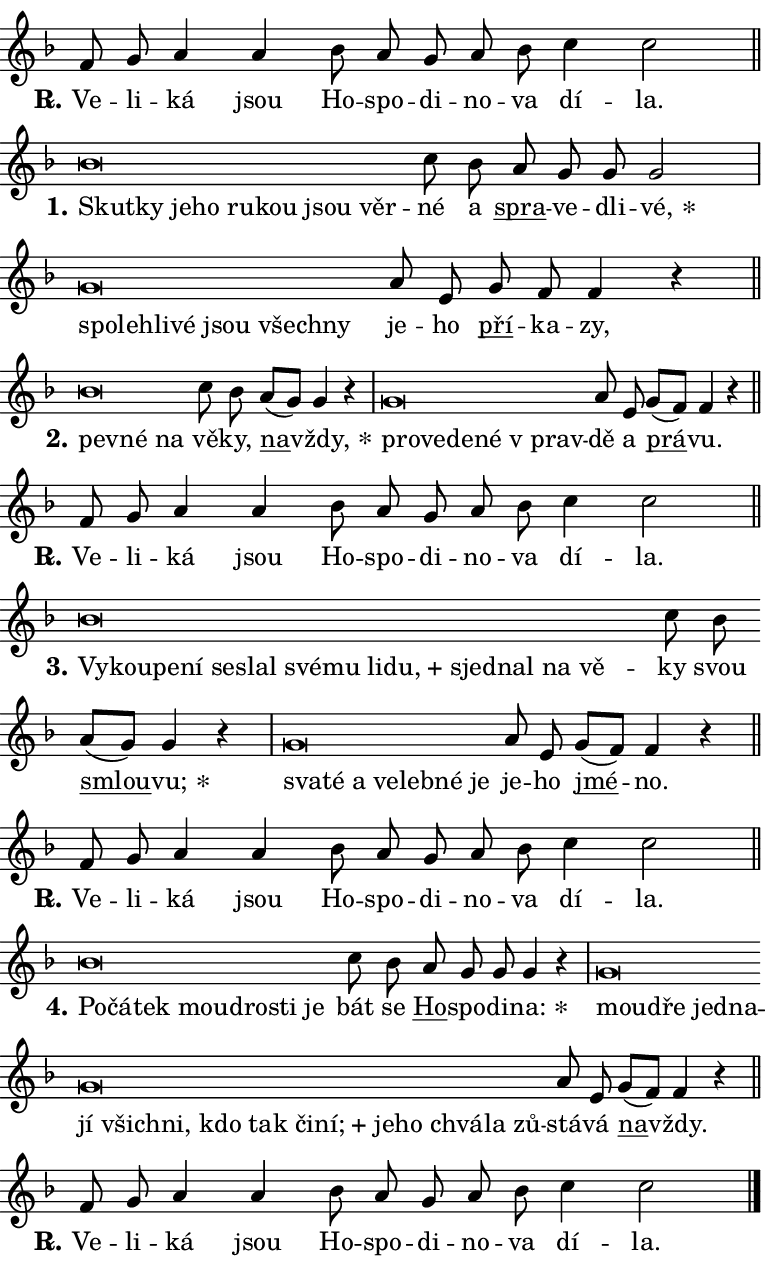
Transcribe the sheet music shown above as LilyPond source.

\version "2.24.0"
\header { tagline = "" }
\paper {
  indent = 0\cm
  top-margin = 0\cm
  right-margin = 0.13\cm % to fit lyric hyphens
  bottom-margin = 0\cm
  left-margin = 0\cm
  paper-width = 13\cm
  page-breaking = #ly:one-page-breaking
  system-system-spacing.basic-distance = #11
  score-system-spacing.basic-distance = #11
  ragged-last = ##f
}


%% Author: Thomas Morley
%% https://lists.gnu.org/archive/html/lilypond-user/2020-05/msg00002.html
#(define (line-position grob)
"Returns position of @var[grob} in current system:
   @code{'start}, if at first time-step
   @code{'end}, if at last time-step
   @code{'middle} otherwise
"
  (let* ((col (ly:item-get-column grob))
         (ln (ly:grob-object col 'left-neighbor))
         (rn (ly:grob-object col 'right-neighbor))
         (col-to-check-left (if (ly:grob? ln) ln col))
         (col-to-check-right (if (ly:grob? rn) rn col))
         (break-dir-left
           (and
             (ly:grob-property col-to-check-left 'non-musical #f)
             (ly:item-break-dir col-to-check-left)))
         (break-dir-right
           (and
             (ly:grob-property col-to-check-right 'non-musical #f)
             (ly:item-break-dir col-to-check-right))))
        (cond ((eqv? 1 break-dir-left) 'start)
              ((eqv? -1 break-dir-right) 'end)
              (else 'middle))))

#(define (tranparent-at-line-position vctor)
  (lambda (grob)
  "Relying on @code{line-position} select the relevant enry from @var{vctor}.
Used to determine transparency,"
    (case (line-position grob)
      ((end) (not (vector-ref vctor 0)))
      ((middle) (not (vector-ref vctor 1)))
      ((start) (not (vector-ref vctor 2))))))

noteHeadBreakVisibility =
#(define-music-function (break-visibility)(vector?)
"Makes @code{NoteHead}s transparent relying on @var{break-visibility}"
#{
  \override NoteHead.transparent =
    #(tranparent-at-line-position break-visibility)
#})

#(define delete-ledgers-for-transparent-note-heads
  (lambda (grob)
    "Reads whether a @code{NoteHead} is transparent.
If so this @code{NoteHead} is removed from @code{'note-heads} from
@var{grob}, which is supposed to be @code{LedgerLineSpanner}.
As a result ledgers are not printed for this @code{NoteHead}"
    (let* ((nhds-array (ly:grob-object grob 'note-heads))
           (nhds-list
             (if (ly:grob-array? nhds-array)
                 (ly:grob-array->list nhds-array)
                 '()))
           ;; Relies on the transparent-property being done before
           ;; Staff.LedgerLineSpanner.after-line-breaking is executed.
           ;; This is fragile ...
           (to-keep
             (remove
               (lambda (nhd)
                 (ly:grob-property nhd 'transparent #f))
               nhds-list)))
      ;; TODO find a better method to iterate over grob-arrays, similiar
      ;; to filter/remove etc for lists
      ;; For now rebuilt from scratch
      (set! (ly:grob-object grob 'note-heads)  '())
      (for-each
        (lambda (nhd)
          (ly:pointer-group-interface::add-grob grob 'note-heads nhd))
        to-keep))))

squashNotes = {
  \override NoteHead.X-extent = #'(-0.2 . 0.2)
  \override NoteHead.Y-extent = #'(-0.75 . 0)
  \override NoteHead.stencil =
    #(lambda (grob)
       (let ((pos (ly:grob-property grob 'staff-position)))
         (begin
           (if (< pos -7) (display "ERROR: Lower brevis then expected\n") (display ""))
           (if (<= pos -6) ly:text-interface::print ly:note-head::print))))
}
unSquashNotes = {
  \revert NoteHead.X-extent
  \revert NoteHead.Y-extent
  \revert NoteHead.stencil
}

hideNotes = \noteHeadBreakVisibility #begin-of-line-visible
unHideNotes = \noteHeadBreakVisibility #all-visible

% work-around for resetting accidentals
% https://lilypond.org/doc/v2.23/Documentation/notation/displaying-rhythms#unmetered-music
cadenzaMeasure = {
  \cadenzaOff
  \partial 1024 s1024
  \cadenzaOn
}

#(define-markup-command (accent layout props text) (markup?)
  "Underline accented syllable"
  (interpret-markup layout props
    #{\markup \override #'(offset . 4.3) \underline { #text }#}))

responsum = \markup \concat {
  "R" \hspace #-1.05 \path #0.1 #'((moveto 0 0.07) (lineto 0.9 0.8)) \hspace #0.05 "."
}

spaceSize = #0.6828661417322834 % exact space size for TeX Gyre Schola

\layout {
  \context {
    \Staff
    \remove "Time_signature_engraver"
    \override LedgerLineSpanner.after-line-breaking = #delete-ledgers-for-transparent-note-heads
  }
  \context {
    \Lyrics {
      \override LyricSpace.minimum-distance = \spaceSize
      \override LyricText.font-name = #"TeX Gyre Schola"
      \override LyricText.font-size = 1
      \override StanzaNumber.font-name = #"TeX Gyre Schola Bold"
      \override StanzaNumber.font-size = 1
    }
  }
  \context {
    \Score 
    \override NoteHead.text =
      #(lambda (grob) 
        (let ((pos (ly:grob-property grob 'staff-position)))
          #{\markup {
            \combine
              \halign #-0.55 \raise #(if (= pos -6) 0 0.5) \override #'(thickness . 2) \draw-line #'(3.2 . 0)
              \musicglyph "noteheads.sM1"
          }#}))
  }
}

% magnetic-lyrics.ily
%
%   written by
%     Jean Abou Samra <jean@abou-samra.fr>
%     Werner Lemberg <wl@gnu.org>
%
%   adapted by
%     Jiri Hon <jiri.hon@gmail.com>
%
% Version 2022-Apr-15

% https://www.mail-archive.com/lilypond-user@gnu.org/msg149350.html

#(define (Left_hyphen_pointer_engraver context)
   "Collect syllable-hyphen-syllable occurrences in lyrics and store
them in properties.  This engraver only looks to the left.  For
example, if the lyrics input is @code{foo -- bar}, it does the
following.

@itemize @bullet
@item
Set the @code{text} property of the @code{LyricHyphen} grob between
@q{foo} and @q{bar} to @code{foo}.

@item
Set the @code{left-hyphen} property of the @code{LyricText} grob with
text @q{foo} to the @code{LyricHyphen} grob between @q{foo} and
@q{bar}.
@end itemize

Use this auxiliary engraver in combination with the
@code{lyric-@/text::@/apply-@/magnetic-@/offset!} hook."
   (let ((hyphen #f)
         (text #f))
     (make-engraver
      (acknowledgers
       ((lyric-syllable-interface engraver grob source-engraver)
        (set! text grob)))
      (end-acknowledgers
       ((lyric-hyphen-interface engraver grob source-engraver)
        ;(when (not (grob::has-interface grob 'lyric-space-interface))
          (set! hyphen grob)));)
      ((stop-translation-timestep engraver)
       (when (and text hyphen)
         (ly:grob-set-object! text 'left-hyphen hyphen))
       (set! text #f)
       (set! hyphen #f)))))

#(define (lyric-text::apply-magnetic-offset! grob)
   "If the space between two syllables is less than the value in
property @code{LyricText@/.details@/.squash-threshold}, move the right
syllable to the left so that it gets concatenated with the left
syllable.

Use this function as a hook for
@code{LyricText@/.after-@/line-@/breaking} if the
@code{Left_@/hyphen_@/pointer_@/engraver} is active."
   (let ((hyphen (ly:grob-object grob 'left-hyphen #f)))
     (when hyphen
       (let ((left-text (ly:spanner-bound hyphen LEFT)))
         (when (grob::has-interface left-text 'lyric-syllable-interface)
           (let* ((common (ly:grob-common-refpoint grob left-text X))
                  (this-x-ext (ly:grob-extent grob common X))
                  (left-x-ext
                   (begin
                     ;; Trigger magnetism for left-text.
                     (ly:grob-property left-text 'after-line-breaking)
                     (ly:grob-extent left-text common X)))
                  ;; `delta` is the gap width between two syllables.
                  (delta (- (interval-start this-x-ext)
                            (interval-end left-x-ext)))
                  (details (ly:grob-property grob 'details))
                  (threshold (assoc-get 'squash-threshold details 0.2)))
             (when (< delta threshold)
               (let* (;; We have to manipulate the input text so that
                      ;; ligatures crossing syllable boundaries are not
                      ;; disabled.  For languages based on the Latin
                      ;; script this is essentially a beautification.
                      ;; However, for non-Western scripts it can be a
                      ;; necessity.
                      (lt (ly:grob-property left-text 'text))
                      (rt (ly:grob-property grob 'text))
                      (is-space (grob::has-interface hyphen 'lyric-space-interface))
                      (space (if is-space " " ""))
                      (extra-delta (if is-space spaceSize 0))
                      ;; Append new syllable.
                      (ltrt-space (if (and (string? lt) (string? rt))
                                (string-append lt space rt)
                                (make-concat-markup (list lt space rt))))
                      ;; Right-align `ltrt` to the right side.
                      (ltrt-space-markup (grob-interpret-markup
                               grob
                               (make-translate-markup
                                (cons (interval-length this-x-ext) 0)
                                (make-right-align-markup ltrt-space)))))
                 (begin
                   ;; Don't print `left-text`.
                   (ly:grob-set-property! left-text 'stencil #f)
                   ;; Set text and stencil (which holds all collected
                   ;; syllables so far) and shift it to the left.
                   (ly:grob-set-property! grob 'text ltrt-space)
                   (ly:grob-set-property! grob 'stencil ltrt-space-markup)
                   (ly:grob-translate-axis! grob (- (- delta extra-delta)) X))))))))))


#(define (lyric-hyphen::displace-bounds-first grob)
   ;; Make very sure this callback isn't triggered too early.
   (let ((left (ly:spanner-bound grob LEFT))
         (right (ly:spanner-bound grob RIGHT)))
     (ly:grob-property left 'after-line-breaking)
     (ly:grob-property right 'after-line-breaking)
     (ly:lyric-hyphen::print grob)))

squashThreshold = #0.4

\layout {
  \context {
    \Lyrics
    \consists #Left_hyphen_pointer_engraver
    \override LyricText.after-line-breaking =
      #lyric-text::apply-magnetic-offset!
    \override LyricHyphen.stencil = #lyric-hyphen::displace-bounds-first
    \override LyricText.details.squash-threshold = \squashThreshold
    \override LyricHyphen.minimum-distance = 0
    \override LyricHyphen.minimum-length = \squashThreshold
  }
}

squashText = \override LyricText.details.squash-threshold = 9999
unSquashText = \override LyricText.details.squash-threshold = \squashThreshold

leftText = \override LyricText.self-alignment-X = #LEFT
unLeftText = \revert LyricText.self-alignment-X

starOffset = #(lambda (grob) 
                (let ((x_offset (ly:self-alignment-interface::aligned-on-x-parent grob)))
                  (if (= x_offset 0) 0 (+ x_offset 1.2))))

star = #(define-music-function (syllable)(string?)
"Append star separator at the end of a syllable"
#{
  \once \override LyricText.X-offset = #starOffset
  \lyricmode { \markup {
    #syllable
    \override #'((font-name . "TeX Gyre Schola Bold")) \hspace #0.2 \lower #0.65 \larger "*"
  } }
#})

starAccent = #(define-music-function (syllable)(string?)
"Append star separator at the end of a syllable and make accent"
#{
  \once \override LyricText.X-offset = #starOffset
  \lyricmode { \markup {
    \accent #syllable
    \override #'((font-name . "TeX Gyre Schola Bold")) \hspace #0.2 \lower #0.65 \larger "*"
  } }
#})

breath = #(define-music-function (syllable)(string?)
"Append breathing indicator at the end of a syllable"
#{
  \lyricmode { \markup { #syllable "+" } }
#})

optionalBreath = #(define-music-function (syllable)(string?)
"Append optional breathing indicator at the end of a syllable"
#{
  \lyricmode { \markup { #syllable "(+)" } }
#})


\score {
    <<
        \new Voice = "melody" { \cadenzaOn \key f \major \relative { f'8 g a4 a \bar "" bes8 a g a bes \bar "" c4 c2 \cadenzaMeasure \bar "||" \break } }
        \new Lyrics \lyricsto "melody" { \lyricmode { \set stanza = \responsum
Ve -- li -- ká jsou Ho -- spo -- di -- no -- va dí -- la. } }
    >>
    \layout {}
}

\score {
    <<
        \new Voice = "melody" { \cadenzaOn \key f \major \relative { \squashNotes bes'\breve*1/16 \hideNotes \breve*1/16 \bar "" \breve*1/16 \bar "" \breve*1/16 \bar "" \breve*1/16 \bar "" \breve*1/16 \bar "" \breve*1/16 \breve*1/16 \bar "" \unHideNotes \unSquashNotes c8 bes \bar "" a g g g2 \cadenzaMeasure \bar "|" \squashNotes g\breve*1/16 \hideNotes \breve*1/16 \bar "" \breve*1/16 \bar "" \breve*1/16 \bar "" \breve*1/16 \bar "" \breve*1/16 \breve*1/16 \bar "" \unHideNotes \unSquashNotes a8 e \bar "" g f f4 r \cadenzaMeasure \bar "||" \break } }
        \new Lyrics \lyricsto "melody" { \lyricmode { \set stanza = "1."
\leftText Skut -- \squashText ky je -- ho ru -- kou jsou věr -- \unLeftText \unSquashText né a \markup \accent spra -- ve -- dli -- \star vé, \leftText spo -- \squashText leh -- li -- vé jsou všech -- ny \unLeftText \unSquashText je -- ho \markup \accent pří -- ka -- zy, } }
    >>
    \layout {}
}

\score {
    <<
        \new Voice = "melody" { \cadenzaOn \key f \major \relative { \squashNotes bes'\breve*1/16 \hideNotes \breve*1/16 \breve*1/16 \bar "" \unHideNotes \unSquashNotes c8 bes \bar "" a[( g)] g4 r \cadenzaMeasure \bar "|" \squashNotes g\breve*1/16 \hideNotes \breve*1/16 \bar "" \breve*1/16 \bar "" \breve*1/16 \breve*1/16 \bar "" \unHideNotes \unSquashNotes a8 e \bar "" g[( f)] f4 r \cadenzaMeasure \bar "||" \break } }
        \new Lyrics \lyricsto "melody" { \lyricmode { \set stanza = "2."
\leftText pev -- \squashText né na \unLeftText \unSquashText vě -- ky, \markup \accent na -- \star vždy, \leftText pro -- \squashText ve -- de -- né "v prav" -- \unLeftText \unSquashText dě a \markup \accent prá -- vu. } }
    >>
    \layout {}
}

\score {
    <<
        \new Voice = "melody" { \cadenzaOn \key f \major \relative { f'8 g a4 a \bar "" bes8 a g a bes \bar "" c4 c2 \cadenzaMeasure \bar "||" \break } }
        \new Lyrics \lyricsto "melody" { \lyricmode { \set stanza = \responsum
Ve -- li -- ká jsou Ho -- spo -- di -- no -- va dí -- la. } }
    >>
    \layout {}
}

\score {
    <<
        \new Voice = "melody" { \cadenzaOn \key f \major \relative { \squashNotes bes'\breve*1/16 \hideNotes \breve*1/16 \bar "" \breve*1/16 \bar "" \breve*1/16 \bar "" \breve*1/16 \bar "" \breve*1/16 \bar "" \breve*1/16 \bar "" \breve*1/16 \bar "" \breve*1/16 \bar "" \breve*1/16 \bar "" \breve*1/16 \bar "" \breve*1/16 \bar "" \breve*1/16 \breve*1/16 \bar "" \unHideNotes \unSquashNotes c8 bes \bar "" a[( g)] g4 r \cadenzaMeasure \bar "|" \squashNotes g\breve*1/16 \hideNotes \breve*1/16 \bar "" \breve*1/16 \bar "" \breve*1/16 \bar "" \breve*1/16 \bar "" \breve*1/16 \breve*1/16 \bar "" \unHideNotes \unSquashNotes a8 e \bar "" g[( f)] f4 r \cadenzaMeasure \bar "||" \break } }
        \new Lyrics \lyricsto "melody" { \lyricmode { \set stanza = "3."
\leftText Vy -- \squashText kou -- pe -- ní se -- slal své -- mu li -- \breath "du," sjed -- nal na vě -- \unLeftText \unSquashText ky svou \markup \accent smlou -- \star vu; \leftText sva -- \squashText té a ve -- leb -- né je \unLeftText \unSquashText je -- ho \markup \accent jmé -- no. } }
    >>
    \layout {}
}

\score {
    <<
        \new Voice = "melody" { \cadenzaOn \key f \major \relative { f'8 g a4 a \bar "" bes8 a g a bes \bar "" c4 c2 \cadenzaMeasure \bar "||" \break } }
        \new Lyrics \lyricsto "melody" { \lyricmode { \set stanza = \responsum
Ve -- li -- ká jsou Ho -- spo -- di -- no -- va dí -- la. } }
    >>
    \layout {}
}

\score {
    <<
        \new Voice = "melody" { \cadenzaOn \key f \major \relative { \squashNotes bes'\breve*1/16 \hideNotes \breve*1/16 \bar "" \breve*1/16 \bar "" \breve*1/16 \bar "" \breve*1/16 \bar "" \breve*1/16 \breve*1/16 \bar "" \unHideNotes \unSquashNotes c8 bes \bar "" a g g g4 r \cadenzaMeasure \bar "|" \squashNotes g\breve*1/16 \hideNotes \breve*1/16 \bar "" \breve*1/16 \bar "" \breve*1/16 \bar "" \breve*1/16 \bar "" \breve*1/16 \bar "" \breve*1/16 \bar "" \breve*1/16 \bar "" \breve*1/16 \bar "" \breve*1/16 \bar "" \breve*1/16 \bar "" \breve*1/16 \bar "" \breve*1/16 \bar "" \breve*1/16 \bar "" \breve*1/16 \breve*1/16 \bar "" \unHideNotes \unSquashNotes a8 e \bar "" g[( f)] f4 r \cadenzaMeasure \bar "||" \break } }
        \new Lyrics \lyricsto "melody" { \lyricmode { \set stanza = "4."
\leftText Po -- \squashText čá -- tek mou -- dro -- sti je \unLeftText \unSquashText bát se \markup \accent Ho -- spo -- di -- \star na: \leftText mou -- \squashText dře jed -- na -- jí všich -- ni, kdo tak či -- \breath "ní;" je -- ho chvá -- la zů -- \unLeftText \unSquashText stá -- vá \markup \accent na -- vždy. } }
    >>
    \layout {}
}

\score {
    <<
        \new Voice = "melody" { \cadenzaOn \key f \major \relative { f'8 g a4 a \bar "" bes8 a g a bes \bar "" c4 c2 \cadenzaMeasure \bar "||" \break } \bar "|." }
        \new Lyrics \lyricsto "melody" { \lyricmode { \set stanza = \responsum
Ve -- li -- ká jsou Ho -- spo -- di -- no -- va dí -- la. } }
    >>
    \layout {}
}
